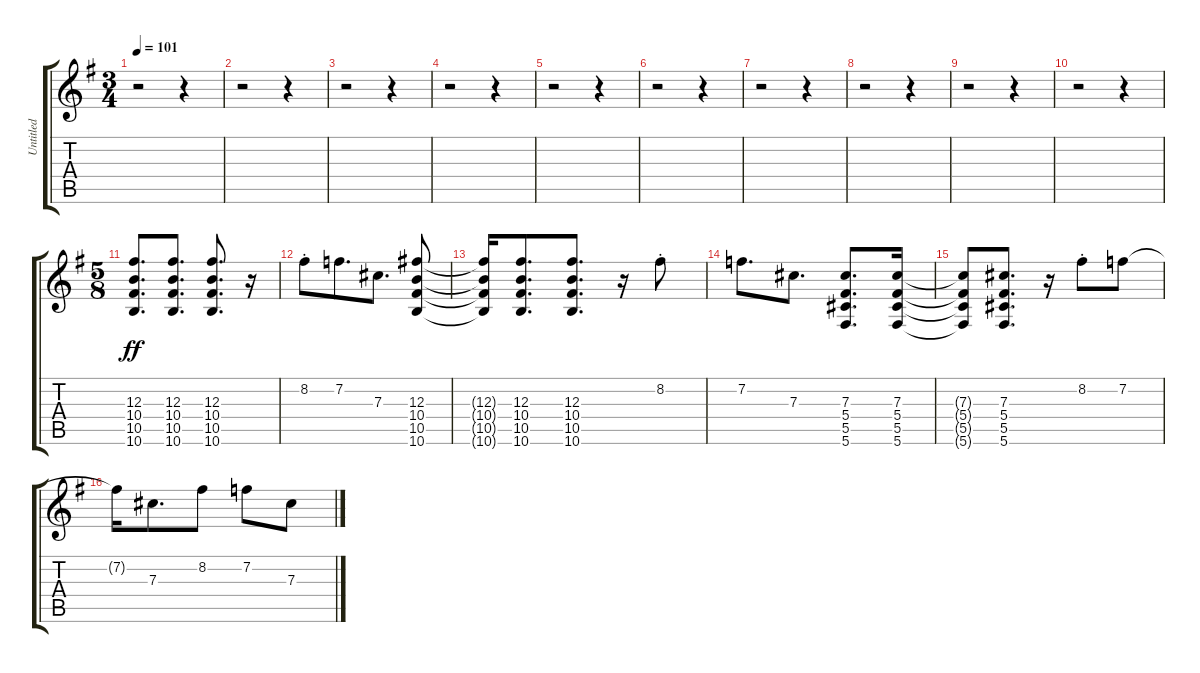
\track ("Untitled" "Untitled") {instrument overdrivenguitar}
\staff {score tabs}
\tuning (Eb4 Bb3 Gb3 Db3 Ab2 Db2) {hide}
\ts (3 4)
\tempo 101
\clef g2
\ks g
r.2{dy ff} r.4 |
r.2 r.4 |
r.2 r.4 |
r.2 r.4 |
r.2 r.4 |
r.2 r.4 |
r.2 r.4 |
r.2 r.4 |
r.2 r.4 |
r.2 r.4 |
\ts (5 8)
(12.3 10.4 10.5 10.6).8{d} (12.3 10.4 10.5 10.6).8{d} (12.3 10.4 10.5 10.6).8{d} r.16 |
8.2{st}.8 7.2.8{d} 7.3.8{d} (12.3 10.4 10.5 10.6).8 |
(12.3{t} 10.4{t} 10.5{t} 10.6{t}).16 (12.3 10.4 10.5 10.6).8{d} (12.3 10.4 10.5 10.6).8{d} r.16 8.2{st}.8 |
7.2.8{d} 7.3.8{d} (7.3 5.4 5.5 5.6).8{d} (7.3 5.4 5.5 5.6).16 |
(7.3{t} 5.4{t} 5.5{t} 5.6{t}).8 (7.3 5.4 5.5 5.6).8{d} r.16 8.2{st}.8 7.2.8 |
7.2{t}.16 7.3.8{d} 8.2.8 7.2.8 7.3.8
